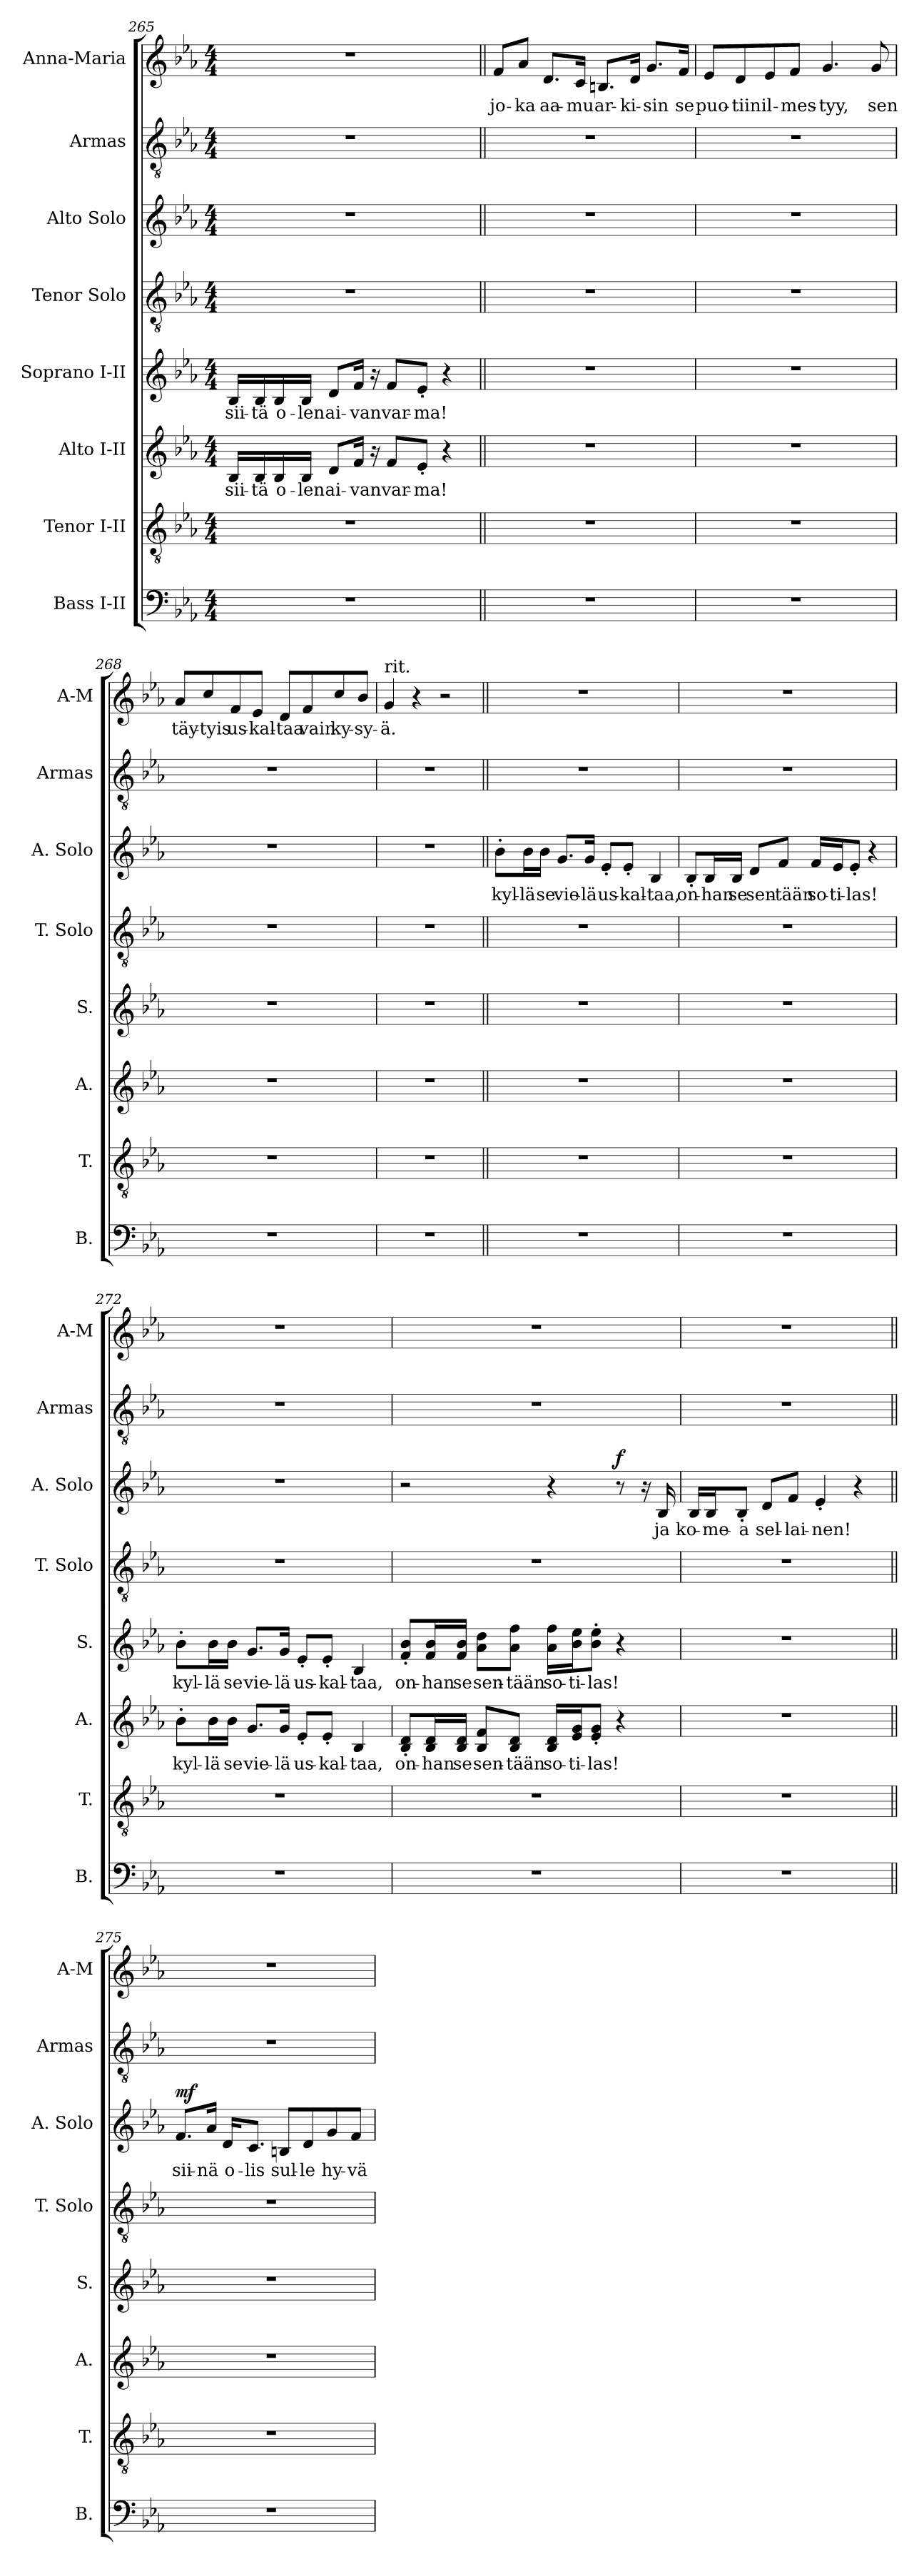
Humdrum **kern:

**kern	**kern	**kern	**text	**kern	**text	**kern	**kern	**text	**dynam	**kern	**kern	**text
*part8	*part7	*part6	*part6	*part5	*part5	*part4	*part3	*part3	*part3	*part2	*part1	*part1
*staff8	*staff7	*staff6	*staff6	*staff5	*staff5	*staff4	*staff3	*staff3	*staff3	*staff2	*staff1	*staff1
*I"Bass I-II	*I"Tenor I-II	*I"Alto I-II	*	*I"Soprano I-II	*	*I"Tenor Solo	*I"Alto Solo	*	*	*I"Armas	*I"Anna-Maria	*
*I'B.	*I'T.	*I'A.	*	*I'S.	*	*I'T. Solo	*I'A. Solo	*	*	*I'Armas	*I'A-M	*
*clefF4	*clefGv2	*clefG2	*	*clefG2	*	*clefGv2	*clefG2	*	*	*clefGv2	*clefG2	*
*	*ITrd7c12	*	*	*	*	*ITrd7c12	*	*	*	*ITrd7c12	*	*
*k[b-e-a-]	*k[b-e-a-]	*k[b-e-a-]	*	*k[b-e-a-]	*	*k[b-e-a-]	*k[b-e-a-]	*	*	*k[b-e-a-]	*k[b-e-a-]	*
*E-:	*E-:	*E-:	*	*E-:	*	*E-:	*E-:	*	*	*E-:	*E-:	*
*M4/4	*M4/4	*M4/4	*	*M4/4	*	*M4/4	*M4/4	*	*	*M4/4	*M4/4	*
=265	=265	=265	=265	=265	=265	=265	=265	=265	=265	=265	=265	=265
!	!	!	!LO:LY:b:color=#000000	!	!	!	!	!	!	!	!	!
!	!	!	!	!	!LO:LY:b:color=#000000	!	!	!	!	!	!	!
1r	1r	16B-i/LL	sii-	16B-i/LL	sii-	1r	1r	.	.	1r	1r	.
!	!	!	!LO:LY:b:color=#000000	!	!	!	!	!	!	!	!	!
!	!	!	!	!	!LO:LY:b:color=#000000	!	!	!	!	!	!	!
.	.	16B-i/	-tä	16B-i/	-tä	.	.	.	.	.	.	.
!	!	!	!LO:LY:b:color=#000000	!	!	!	!	!	!	!	!	!
!	!	!	!	!	!LO:LY:b:color=#000000	!	!	!	!	!	!	!
.	.	16B-i/	o-	16B-i/	o-	.	.	.	.	.	.	.
!	!	!	!LO:LY:b:color=#000000	!	!	!	!	!	!	!	!	!
!	!	!	!	!	!LO:LY:b:color=#000000	!	!	!	!	!	!	!
.	.	16B-i/JJ	-len	16B-i/JJ	-len	.	.	.	.	.	.	.
!	!	!	!LO:LY:b:color=#000000	!	!	!	!	!	!	!	!	!
!	!	!	!	!	!LO:LY:b:color=#000000	!	!	!	!	!	!	!
.	.	8di/L	ai-	8di/L	ai-	.	.	.	.	.	.	.
!	!	!	!LO:LY:b:color=#000000	!	!	!	!	!	!	!	!	!
!	!	!	!	!	!LO:LY:b:color=#000000	!	!	!	!	!	!	!
.	.	16fi/Jk	-van	16fi/Jk	-van	.	.	.	.	.	.	.
.	.	16r	.	16r	.	.	.	.	.	.	.	.
!	!	!	!LO:LY:b:color=#000000	!	!	!	!	!	!	!	!	!
!	!	!	!	!	!LO:LY:b:color=#000000	!	!	!	!	!	!	!
.	.	8fi/L	var-	8fi/L	var-	.	.	.	.	.	.	.
!	!	!	!LO:LY:b:color=#000000	!	!	!	!	!	!	!	!	!
!	!	!	!	!	!LO:LY:b:color=#000000	!	!	!	!	!	!	!
.	.	8e-'i/J	-ma!	8e-'i/J	-ma!	.	.	.	.	.	.	.
.	.	4r	.	4r	.	.	.	.	.	.	.	.
!!LO:LB:g=z
=266||	=266||	=266||	=266||	=266||	=266||	=266||	=266||	=266||	=266||	=266||	=266||	=266||
*	*	*	*	*	*	*	*	*	*	*	*MM88	*
!	!	!	!	!	!	!	!	!	!	!	!	!LO:LY:b:color=#000000
1r	1r	1r	.	1r	.	1r	1r	.	.	1r	8fi/L	jo-
!	!	!	!	!	!	!	!	!	!	!	!	!LO:LY:b:color=#000000
.	.	.	.	.	.	.	.	.	.	.	8a-i/J	-ka
!	!	!	!	!	!	!	!	!	!	!	!	!LO:LY:b:color=#000000
.	.	.	.	.	.	.	.	.	.	.	8.di/L	aa-
!	!	!	!	!	!	!	!	!	!	!	!	!LO:LY:b:color=#000000
.	.	.	.	.	.	.	.	.	.	.	16ci/Jk	-mu
!	!	!	!	!	!	!	!	!	!	!	!	!LO:LY:b:color=#000000
.	.	.	.	.	.	.	.	.	.	.	8.Bni/L	ar-
!	!	!	!	!	!	!	!	!	!	!	!	!LO:LY:b:color=#000000
.	.	.	.	.	.	.	.	.	.	.	16di/Jk	-ki-
!	!	!	!	!	!	!	!	!	!	!	!	!LO:LY:b:color=#000000
.	.	.	.	.	.	.	.	.	.	.	8.gi/L	-sin
!	!	!	!	!	!	!	!	!	!	!	!	!LO:LY:b:color=#000000
.	.	.	.	.	.	.	.	.	.	.	16fi/Jk	se
=267	=267	=267	=267	=267	=267	=267	=267	=267	=267	=267	=267	=267
!	!	!	!	!	!	!	!	!	!	!	!	!LO:LY:b:color=#000000
1r	1r	1r	.	1r	.	1r	1r	.	.	1r	8e-i/L	puo-
!	!	!	!	!	!	!	!	!	!	!	!	!LO:LY:b:color=#000000
.	.	.	.	.	.	.	.	.	.	.	8di/	-tiin
!	!	!	!	!	!	!	!	!	!	!	!	!LO:LY:b:color=#000000
.	.	.	.	.	.	.	.	.	.	.	8e-i/	il-
!	!	!	!	!	!	!	!	!	!	!	!	!LO:LY:b:color=#000000
.	.	.	.	.	.	.	.	.	.	.	8fi/J	-mes-
!	!	!	!	!	!	!	!	!	!	!	!	!LO:LY:b:color=#000000
.	.	.	.	.	.	.	.	.	.	.	4.gi/	-tyy,
!	!	!	!	!	!	!	!	!	!	!	!	!LO:LY:b:color=#000000
.	.	.	.	.	.	.	.	.	.	.	8gi/	sen
=268	=268	=268	=268	=268	=268	=268	=268	=268	=268	=268	=268	=268
!	!	!	!	!	!	!	!	!	!	!	!	!LO:LY:b:color=#000000
1r	1r	1r	.	1r	.	1r	1r	.	.	1r	8a-i/L	täy-
!	!	!	!	!	!	!	!	!	!	!	!	!LO:LY:b:color=#000000
.	.	.	.	.	.	.	.	.	.	.	8cci/	-tyis
!	!	!	!	!	!	!	!	!	!	!	!	!LO:LY:b:color=#000000
.	.	.	.	.	.	.	.	.	.	.	8fi/	us-
!	!	!	!	!	!	!	!	!	!	!	!	!LO:LY:b:color=#000000
.	.	.	.	.	.	.	.	.	.	.	8e-i/J	-kal-
!	!	!	!	!	!	!	!	!	!	!	!	!LO:LY:b:color=#000000
.	.	.	.	.	.	.	.	.	.	.	8di/L	-taa
!	!	!	!	!	!	!	!	!	!	!	!	!LO:LY:b:color=#000000
.	.	.	.	.	.	.	.	.	.	.	8fi/	vain
!	!	!	!	!	!	!	!	!	!	!	!	!LO:LY:b:color=#000000
.	.	.	.	.	.	.	.	.	.	.	8cci/	ky-
!	!	!	!	!	!	!	!	!	!	!	!	!LO:LY:b:color=#000000
.	.	.	.	.	.	.	.	.	.	.	8b-i/J	-sy-
=269	=269	=269	=269	=269	=269	=269	=269	=269	=269	=269	=269	=269
!	!	!	!	!	!	!	!	!	!	!	!LO:TX:t=rit.	!
!	!	!	!	!	!	!	!	!	!	!	!	!LO:LY:b:color=#000000
1r	1r	1r	.	1r	.	1r	1r	.	.	1r	4gi/	-ä.
.	.	.	.	.	.	.	.	.	.	.	4r	.
.	.	.	.	.	.	.	.	.	.	.	2r	.
!!LO:LB:g=z
=270||	=270||	=270||	=270||	=270||	=270||	=270||	=270||	=270||	=270||	=270||	=270||	=270||
*	*	*	*	*	*	*	*	*	*	*	*MM108	*
!	!	!	!	!	!	!	!	!LO:LY:b:color=#000000	!	!	!	!
1r	1r	1r	.	1r	.	1r	8b-'i\L	kyl-	.	1r	1r	.
!	!	!	!	!	!	!	!	!LO:LY:b:color=#000000	!	!	!	!
.	.	.	.	.	.	.	16b-i\L	-lä	.	.	.	.
!	!	!	!	!	!	!	!	!LO:LY:b:color=#000000	!	!	!	!
.	.	.	.	.	.	.	16b-i\JJ	se	.	.	.	.
!	!	!	!	!	!	!	!	!LO:LY:b:color=#000000	!	!	!	!
.	.	.	.	.	.	.	8.gi/L	vie-	.	.	.	.
!	!	!	!	!	!	!	!	!LO:LY:b:color=#000000	!	!	!	!
.	.	.	.	.	.	.	16gi/Jk	-lä	.	.	.	.
!	!	!	!	!	!	!	!	!LO:LY:b:color=#000000	!	!	!	!
.	.	.	.	.	.	.	8e-'i/L	us-	.	.	.	.
!	!	!	!	!	!	!	!	!LO:LY:b:color=#000000	!	!	!	!
.	.	.	.	.	.	.	8e-'i/J	-kal-	.	.	.	.
!	!	!	!	!	!	!	!	!LO:LY:b:color=#000000	!	!	!	!
.	.	.	.	.	.	.	4B-i/	-taa,	.	.	.	.
=271	=271	=271	=271	=271	=271	=271	=271	=271	=271	=271	=271	=271
!	!	!	!	!	!	!	!	!LO:LY:b:color=#000000	!	!	!	!
1r	1r	1r	.	1r	.	1r	8B-'i/L	on-	.	1r	1r	.
!	!	!	!	!	!	!	!	!LO:LY:b:color=#000000	!	!	!	!
.	.	.	.	.	.	.	16B-i/L	-han	.	.	.	.
!	!	!	!	!	!	!	!	!LO:LY:b:color=#000000	!	!	!	!
.	.	.	.	.	.	.	16B-i/JJ	se	.	.	.	.
!	!	!	!	!	!	!	!	!LO:LY:b:color=#000000	!	!	!	!
.	.	.	.	.	.	.	8di/L	sen-	.	.	.	.
!	!	!	!	!	!	!	!	!LO:LY:b:color=#000000	!	!	!	!
.	.	.	.	.	.	.	8fi/J	-tään	.	.	.	.
!	!	!	!	!	!	!	!	!LO:LY:b:color=#000000	!	!	!	!
.	.	.	.	.	.	.	16fi/LL	so-	.	.	.	.
!	!	!	!	!	!	!	!	!LO:LY:b:color=#000000	!	!	!	!
.	.	.	.	.	.	.	16e-i/J	-ti-	.	.	.	.
!	!	!	!	!	!	!	!	!LO:LY:b:color=#000000	!	!	!	!
.	.	.	.	.	.	.	8e-'i/J	-las!	.	.	.	.
.	.	.	.	.	.	.	4r	.	.	.	.	.
=272	=272	=272	=272	=272	=272	=272	=272	=272	=272	=272	=272	=272
!	!	!	!LO:LY:b:color=#000000	!	!	!	!	!	!	!	!	!
!	!	!	!	!	!LO:LY:b:color=#000000	!	!	!	!	!	!	!
1r	1r	8b-'i\L	kyl-	8b-'i\L	kyl-	1r	1r	.	.	1r	1r	.
!	!	!	!LO:LY:b:color=#000000	!	!	!	!	!	!	!	!	!
!	!	!	!	!	!LO:LY:b:color=#000000	!	!	!	!	!	!	!
.	.	16b-i\L	-lä	16b-i\L	-lä	.	.	.	.	.	.	.
!	!	!	!LO:LY:b:color=#000000	!	!	!	!	!	!	!	!	!
!	!	!	!	!	!LO:LY:b:color=#000000	!	!	!	!	!	!	!
.	.	16b-i\JJ	se	16b-i\JJ	se	.	.	.	.	.	.	.
!	!	!	!LO:LY:b:color=#000000	!	!	!	!	!	!	!	!	!
!	!	!	!	!	!LO:LY:b:color=#000000	!	!	!	!	!	!	!
.	.	8.gi/L	vie-	8.gi/L	vie-	.	.	.	.	.	.	.
!	!	!	!LO:LY:b:color=#000000	!	!	!	!	!	!	!	!	!
!	!	!	!	!	!LO:LY:b:color=#000000	!	!	!	!	!	!	!
.	.	16gi/Jk	-lä	16gi/Jk	-lä	.	.	.	.	.	.	.
!	!	!	!LO:LY:b:color=#000000	!	!	!	!	!	!	!	!	!
!	!	!	!	!	!LO:LY:b:color=#000000	!	!	!	!	!	!	!
.	.	8e-'i/L	us-	8e-'i/L	us-	.	.	.	.	.	.	.
!	!	!	!LO:LY:b:color=#000000	!	!	!	!	!	!	!	!	!
!	!	!	!	!	!LO:LY:b:color=#000000	!	!	!	!	!	!	!
.	.	8e-'i/J	-kal-	8e-'i/J	-kal-	.	.	.	.	.	.	.
!	!	!	!LO:LY:b:color=#000000	!	!	!	!	!	!	!	!	!
!	!	!	!	!	!LO:LY:b:color=#000000	!	!	!	!	!	!	!
.	.	4B-i/	-taa,	4B-i/	-taa,	.	.	.	.	.	.	.
=273	=273	=273	=273	=273	=273	=273	=273	=273	=273	=273	=273	=273
!	!	!	!LO:LY:b:color=#000000	!	!	!	!	!	!	!	!	!
!	!	!	!	!	!LO:LY:b:color=#000000	!	!	!	!	!	!	!
1r	1r	8B-i/' 8di'L	on-	8fi/' 8b-i'L	on-	1r	2r	.	.	1r	1r	.
!	!	!	!LO:LY:b:color=#000000	!	!	!	!	!	!	!	!	!
!	!	!	!	!	!LO:LY:b:color=#000000	!	!	!	!	!	!	!
.	.	16B-i/ 16diL	-han	16fi/ 16b-iL	-han	.	.	.	.	.	.	.
!	!	!	!LO:LY:b:color=#000000	!	!	!	!	!	!	!	!	!
!	!	!	!	!	!LO:LY:b:color=#000000	!	!	!	!	!	!	!
.	.	16B-i/ 16diJJ	se	16fi/ 16b-iJJ	se	.	.	.	.	.	.	.
!	!	!	!LO:LY:b:color=#000000	!	!	!	!	!	!	!	!	!
!	!	!	!	!	!LO:LY:b:color=#000000	!	!	!	!	!	!	!
.	.	8B-i/ 8fiL	sen-	8a-i\ 8ddiL	sen-	.	.	.	.	.	.	.
!	!	!	!LO:LY:b:color=#000000	!	!	!	!	!	!	!	!	!
!	!	!	!	!	!LO:LY:b:color=#000000	!	!	!	!	!	!	!
.	.	8B-i/ 8diJ	-tään	8a-i\ 8ffiJ	-tään	.	.	.	.	.	.	.
!	!	!	!LO:LY:b:color=#000000	!	!	!	!	!	!	!	!	!
!	!	!	!	!	!LO:LY:b:color=#000000	!	!	!	!	!	!	!
.	.	16B-i/ 16diLL	so-	16a-i\ 16ffiLL	so-	.	4r	.	.	.	.	.
!	!	!	!LO:LY:b:color=#000000	!	!	!	!	!	!	!	!	!
!	!	!	!	!	!LO:LY:b:color=#000000	!	!	!	!	!	!	!
.	.	16e-i/ 16giJ	-ti-	16b-i\ 16ee-iJ	-ti-	.	.	.	.	.	.	.
!	!	!	!LO:LY:b:color=#000000	!	!	!	!	!	!	!	!	!
!	!	!	!	!	!LO:LY:b:color=#000000	!	!	!	!	!	!	!
.	.	8e-i/' 8gi'J	-las!	8b-i\' 8ee-i'J	-las!	.	.	.	.	.	.	.
.	.	4r	.	4r	.	.	8r	.	f	.	.	.
.	.	.	.	.	.	.	16r	.	.	.	.	.
!	!	!	!	!	!	!	!	!LO:LY:b:color=#000000	!	!	!	!
.	.	.	.	.	.	.	16B-i/	ja	.	.	.	.
=274	=274	=274	=274	=274	=274	=274	=274	=274	=274	=274	=274	=274
!	!	!	!	!	!	!	!	!LO:LY:b:color=#000000	!	!	!	!
1r	1r	1r	.	1r	.	1r	16B-i/LL	ko-	.	1r	1r	.
!	!	!	!	!	!	!	!	!LO:LY:b:color=#000000	!	!	!	!
.	.	.	.	.	.	.	16B-i/J	-me-	.	.	.	.
!	!	!	!	!	!	!	!	!LO:LY:b:color=#000000	!	!	!	!
.	.	.	.	.	.	.	8B-'i/J	-a	.	.	.	.
!	!	!	!	!	!	!	!	!LO:LY:b:color=#000000	!	!	!	!
.	.	.	.	.	.	.	8di/L	sel-	.	.	.	.
!	!	!	!	!	!	!	!	!LO:LY:b:color=#000000	!	!	!	!
.	.	.	.	.	.	.	8fi/J	-lai-	.	.	.	.
!	!	!	!	!	!	!	!	!LO:LY:b:color=#000000	!	!	!	!
.	.	.	.	.	.	.	4e-'i/	-nen!	.	.	.	.
.	.	.	.	.	.	.	4r	.	.	.	.	.
!!LO:LB:g=z
=275||	=275||	=275||	=275||	=275||	=275||	=275||	=275||	=275||	=275||	=275||	=275||	=275||
*	*	*	*	*	*	*	*	*	*	*	*MM88	*
!	!	!	!	!	!	!	!	!LO:LY:b:color=#000000	!	!	!	!
1r	1r	1r	.	1r	.	1r	8.fi/L	sii-	mf	1r	1r	.
!	!	!	!	!	!	!	!	!LO:LY:b:color=#000000	!	!	!	!
.	.	.	.	.	.	.	16a-i/Jk	-nä	.	.	.	.
!	!	!	!	!	!	!	!	!LO:LY:b:color=#000000	!	!	!	!
.	.	.	.	.	.	.	16di/KL	o-	.	.	.	.
!	!	!	!	!	!	!	!	!LO:LY:b:color=#000000	!	!	!	!
.	.	.	.	.	.	.	8.ci/J	-lis	.	.	.	.
!	!	!	!	!	!	!	!	!LO:LY:b:color=#000000	!	!	!	!
.	.	.	.	.	.	.	8Bni/L	sul-	.	.	.	.
!	!	!	!	!	!	!	!	!LO:LY:b:color=#000000	!	!	!	!
.	.	.	.	.	.	.	8di/	-le	.	.	.	.
!	!	!	!	!	!	!	!	!LO:LY:b:color=#000000	!	!	!	!
.	.	.	.	.	.	.	8gi/	hy-	.	.	.	.
!	!	!	!	!	!	!	!	!LO:LY:b:color=#000000	!	!	!	!
.	.	.	.	.	.	.	8fi/J	-vä	.	.	.	.
=	=	=	=	=	=	=	=	=	=	=	=	=
*-	*-	*-	*-	*-	*-	*-	*-	*-	*-	*-	*-	*-
